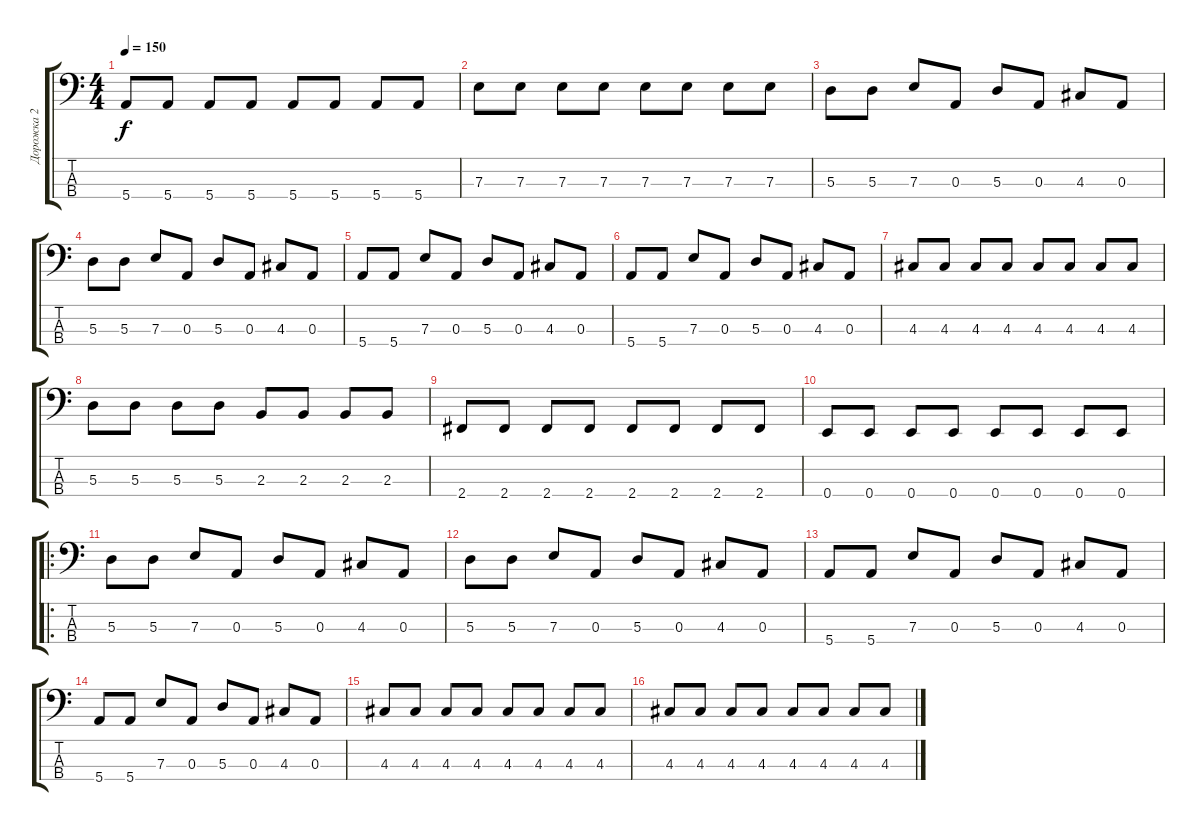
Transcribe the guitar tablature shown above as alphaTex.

\track ("Дорожка 2" "Дорожка 2") {instrument electricbassfinger}
\staff {score tabs}
\tuning (G2 D2 A1 E1) {hide}
\ts (4 4)
\tempo 150
\clef f4
\ks c
5.4.8{dy f} 5.4.8 5.4.8 5.4.8 5.4.8 5.4.8 5.4.8 5.4.8 |
7.3.8 7.3.8 7.3.8 7.3.8 7.3.8 7.3.8 7.3.8 7.3.8 |
5.3.8 5.3.8 7.3.8 0.3.8 5.3.8 0.3.8 4.3.8 0.3.8 |
5.3.8 5.3.8 7.3.8 0.3.8 5.3.8 0.3.8 4.3.8 0.3.8 |
5.4.8 5.4.8 7.3.8 0.3.8 5.3.8 0.3.8 4.3.8 0.3.8 |
5.4.8 5.4.8 7.3.8 0.3.8 5.3.8 0.3.8 4.3.8 0.3.8 |
4.3.8 4.3.8 4.3.8 4.3.8 4.3.8 4.3.8 4.3.8 4.3.8 |
5.3.8 5.3.8 5.3.8 5.3.8 2.3.8 2.3.8 2.3.8 2.3.8 |
2.4.8 2.4.8 2.4.8 2.4.8 2.4.8 2.4.8 2.4.8 2.4.8 |
0.4.8 0.4.8 0.4.8 0.4.8 0.4.8 0.4.8 0.4.8 0.4.8 |
\ro
5.3.8 5.3.8 7.3.8 0.3.8 5.3.8 0.3.8 4.3.8 0.3.8 |
5.3.8 5.3.8 7.3.8 0.3.8 5.3.8 0.3.8 4.3.8 0.3.8 |
5.4.8 5.4.8 7.3.8 0.3.8 5.3.8 0.3.8 4.3.8 0.3.8 |
5.4.8 5.4.8 7.3.8 0.3.8 5.3.8 0.3.8 4.3.8 0.3.8 |
4.3.8 4.3.8 4.3.8 4.3.8 4.3.8 4.3.8 4.3.8 4.3.8 |
4.3.8 4.3.8 4.3.8 4.3.8 4.3.8 4.3.8 4.3.8 4.3.8
